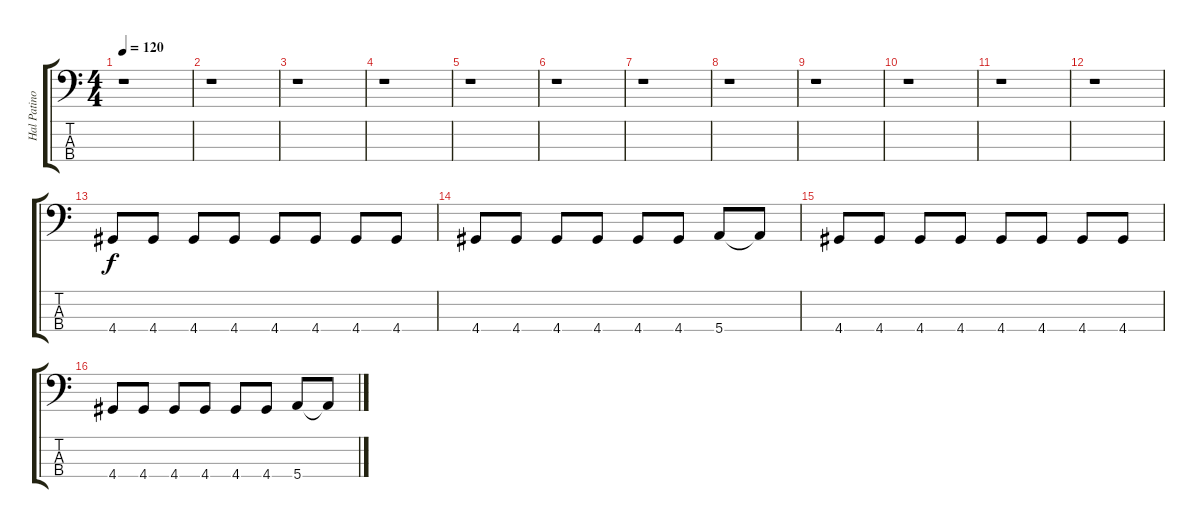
\track ("Hal Patino" "Hal Patino") {instrument electricbassfinger}
\staff {score tabs}
\tuning (G2 D2 A1 E1) {hide}
\ts (4 4)
\tempo 120
\clef f4
\ks c
r.1{dy f} |
r.1 |
r.1 |
r.1 |
r.1 |
r.1 |
r.1 |
r.1 |
r.1 |
r.1 |
r.1 |
r.1 |
4.4.8 4.4.8 4.4.8 4.4.8 4.4.8 4.4.8 4.4.8 4.4.8 |
4.4.8 4.4.8 4.4.8 4.4.8 4.4.8 4.4.8 5.4.8 5.4{t}.8 |
4.4.8 4.4.8 4.4.8 4.4.8 4.4.8 4.4.8 4.4.8 4.4.8 |
4.4.8 4.4.8 4.4.8 4.4.8 4.4.8 4.4.8 5.4.8 5.4{t}.8
